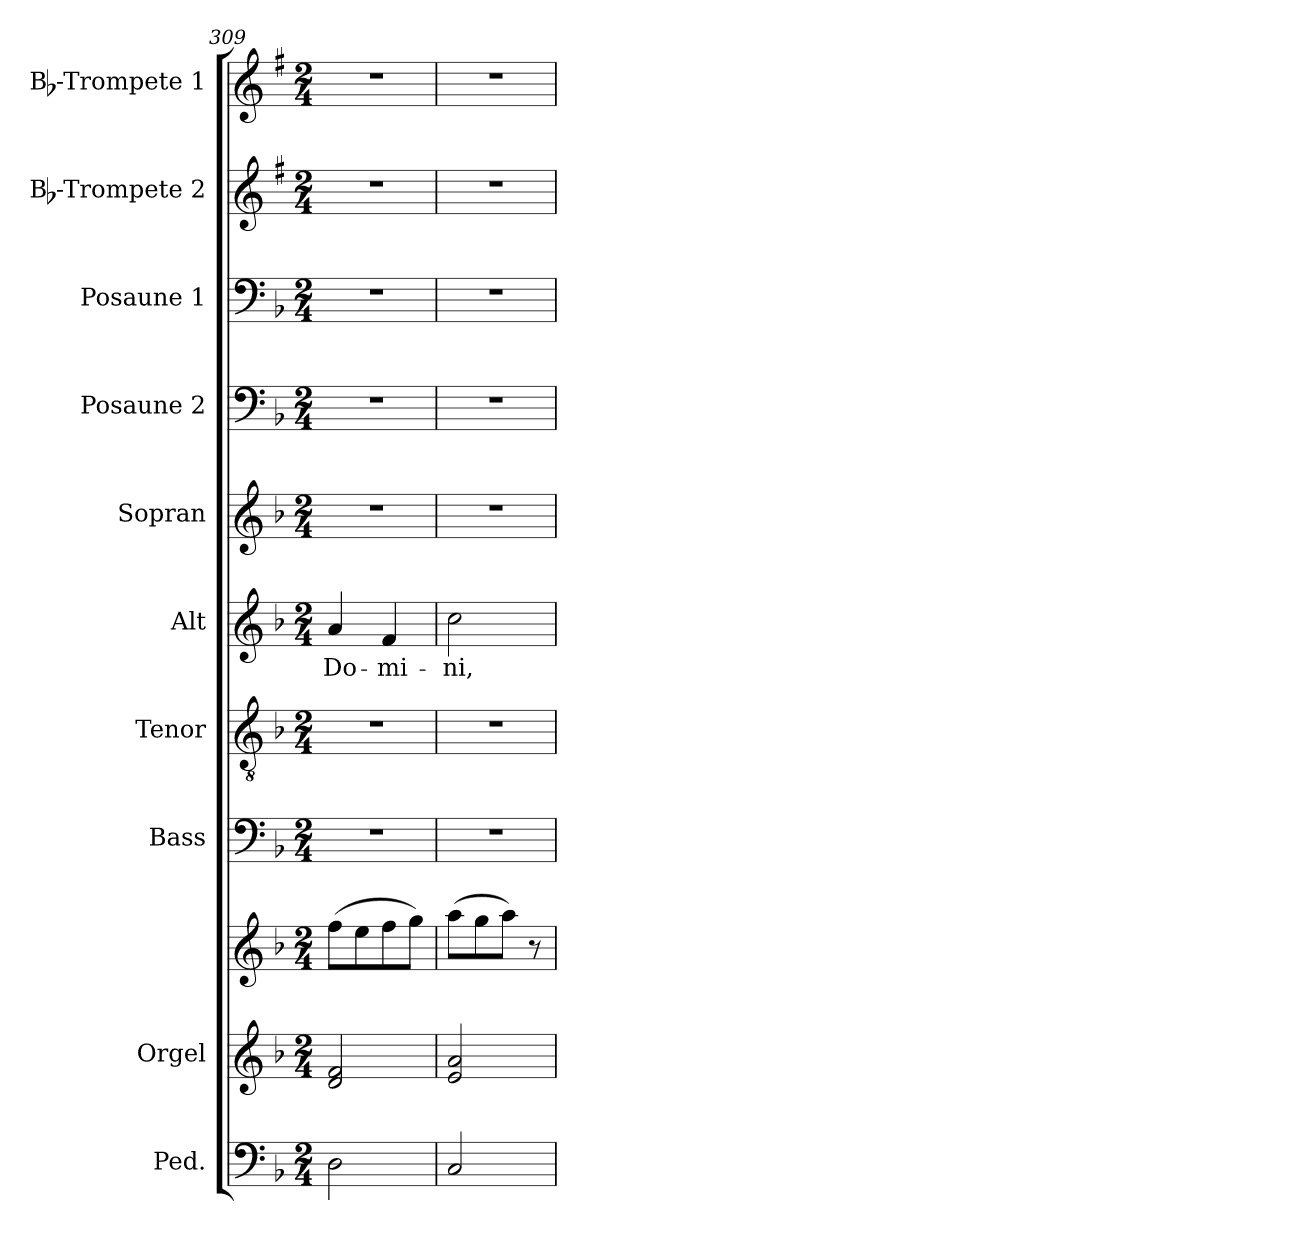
**kern	**kern	**kern	**kern	**kern	**kern	**text	**kern	**kern	**kern	**kern	**kern
*part10	*part9	*part9	*part8	*part7	*part6	*part6	*part5	*part4	*part3	*part2	*part1
*staff11	*staff10	*staff9	*staff8	*staff7	*staff6	*staff6	*staff5	*staff4	*staff3	*staff2	*staff1
*I"Ped.	*I"Orgel	*	*I"Bass	*I"Tenor	*I"Alt	*	*I"Sopran	*I"Posaune 2	*I"Posaune 1	*I"Bb-Trompete 2	*I"Bb-Trompete 1
*	*I'Org.	*	*I'B.	*I'T.	*I'A.	*	*I'S.	*I'Pos. 2	*I'Pos. 1	*I'Bb Trp. 2	*I'Bb Trp. 1
*clefF4	*clefG2	*clefG2	*clefF4	*clefGv2	*clefG2	*	*clefG2	*clefF4	*clefF4	*clefG2	*clefG2
*ITrd7c12	*	*	*	*	*	*	*	*	*	*ITrd1c2	*ITrd1c2
*k[b-]	*k[b-]	*k[b-]	*k[b-]	*k[b-]	*k[b-]	*	*k[b-]	*k[b-]	*k[b-]	*k[b-]	*k[b-]
*F:	*F:	*F:	*F:	*F:	*F:	*	*F:	*F:	*F:	*F:	*F:
*M2/4	*M2/4	*M2/4	*M2/4	*M2/4	*M2/4	*	*M2/4	*M2/4	*M2/4	*M2/4	*M2/4
=309	=309	=309	=309	=309	=309	=309	=309	=309	=309	=309	=309
!	!	!	!	!	!	!LO:LY:b	!	!	!	!	!
2DD\	2d/ 2f/	(>8ff\L	2r	2r	4a/	Do-	2r	2r	2r	2r	2r
.	.	8ee\	.	.	.	.	.	.	.	.	.
!	!	!	!	!	!	!LO:LY:b	!	!	!	!	!
.	.	8ff\	.	.	4f/	-mi-	.	.	.	.	.
.	.	8gg\J)	.	.	.	.	.	.	.	.	.
!!LO:LB:g=z
=310	=310	=310	=310	=310	=310	=310	=310	=310	=310	=310	=310
!	!	!	!	!	!	!LO:LY:b	!	!	!	!	!
2CC/	2e/ 2a/	(>8aa\L	2r	2r	2cc\	-ni,	2r	2r	2r	2r	2r
.	.	8gg\	.	.	.	.	.	.	.	.	.
.	.	8aa\J)	.	.	.	.	.	.	.	.	.
.	.	8r	.	.	.	.	.	.	.	.	.
=	=	=	=	=	=	=	=	=	=	=	=
*-	*-	*-	*-	*-	*-	*-	*-	*-	*-	*-	*-
